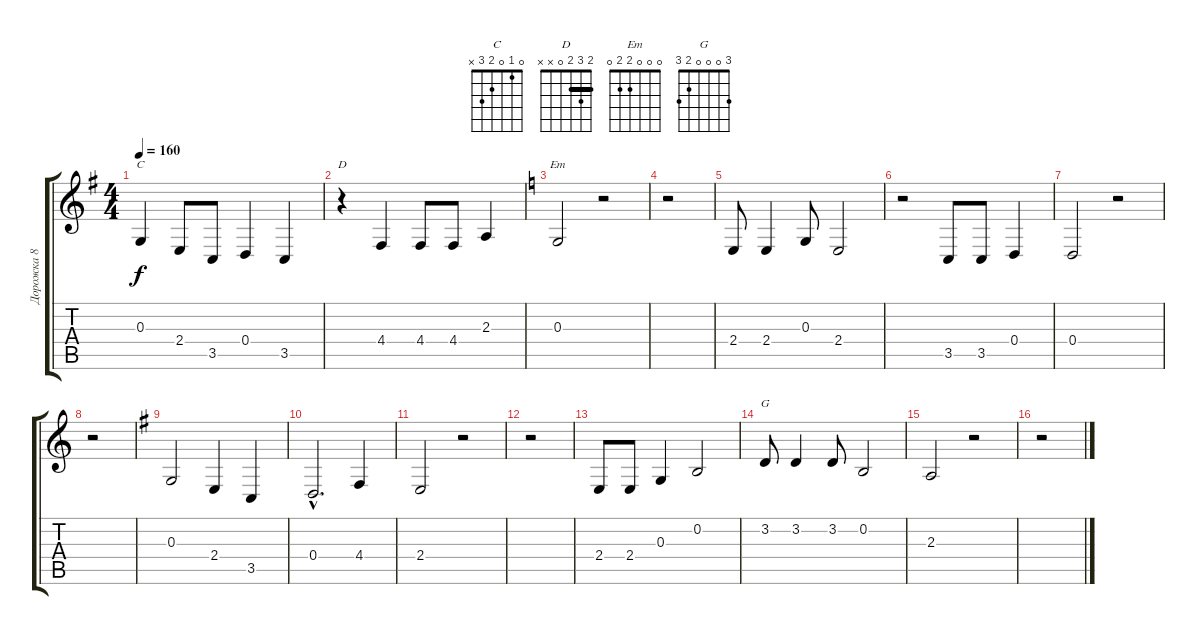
\track ("Дорожка 8" "Дорожка 8") {instrument choiraahs}
\staff {score tabs}
\tuning (E4 B3 G3 D3 A2 E2) {hide}
\chord ("C" 0 1 0 2 3 x)
\chord ("D" 2 3 2 0 x x) {barre 2}
\chord ("Em" 0 0 0 2 2 0)
\chord ("G" 3 0 0 0 2 3)
\ts (4 4)
\tempo 160
\clef g2
\ks g
0.3.4{ch "C" dy f} 2.4.8 3.5.8 0.4.4 3.5.4 |
r.4{ch "D"} 4.4.4 4.4.8 4.4.8 2.3.4 |
\ks c
0.3.2{ch "Em"} r.2 |
r.2 |
2.4.8 2.4.4 0.3.8 2.4.2 |
r.2 3.5.8 3.5.8 0.4.4 |
0.4.2 r.2 |
r.2 |
\ks g
0.3.2 2.4.4 3.5.4 |
0.4{hac}.2{d} 4.4.4 |
2.4.2 r.2 |
r.2 |
2.4.8 2.4.8 0.3.4 0.2.2 |
3.2.8{ch "G"} 3.2.4 3.2.8 0.2.2 |
2.3.2 r.2 |
r.2
